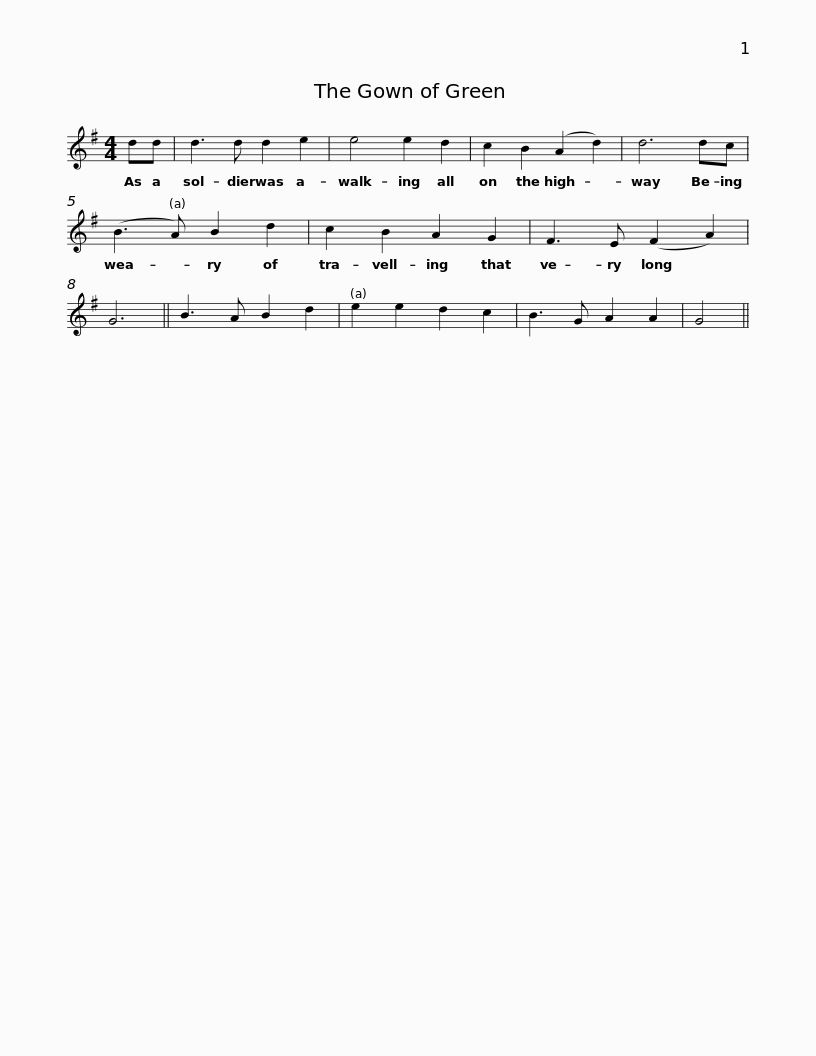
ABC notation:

X:1
L:1/8
M:4/4
I:linebreak $
K:G
V:1 treble
V:1
 dd | d3 d d2 e2 | e4 e2 d2 | c2 B2 (A2 d2) | d6 dc | %5
 (B3 A) B2 d2 | c2 B2 A2 G2 |$ F3 E (F2 A2) | G6 || B3 A B2 d2 | %10
 e2 e2 d2 c2 | B3 G A2 A2 | G4 || %13
